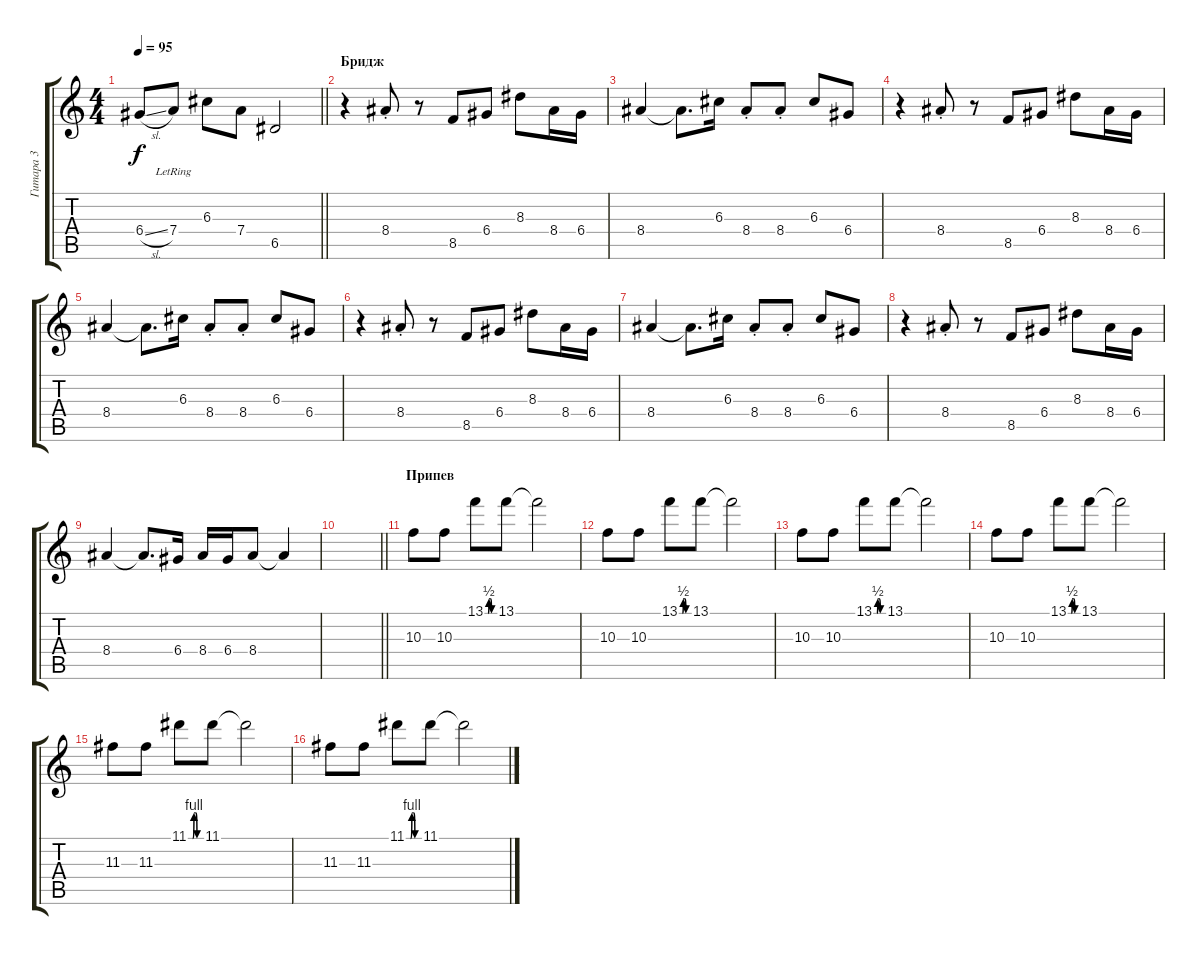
\track ("Гитара 3" "Гитара 3") {instrument electricguitarclean}
\staff {score tabs}
\tuning (E4 B3 G3 D3 A2 E2) {hide}
\ts (4 4)
\tempo 95
\clef g2
\barLineRight lightlight
\ks c
6.4{sl}.8{dy f} 7.4{lr}.8 6.3.8 7.4.8 6.5.2 |
\section ("" "Бридж")
r.4{volume 7 balance 4} 8.4{st}.8 r.8 8.5.8 6.4.8 8.3.8 8.4.16 6.4.16 |
8.4.4 8.4{t}.8{d} 6.3.16 8.4{st}.8 8.4{st}.8 6.3.8 6.4.8 |
r.4 8.4{st}.8 r.8 8.5.8 6.4.8 8.3.8 8.4.16 6.4.16 |
8.4.4 8.4{t}.8{d} 6.3.16 8.4{st}.8 8.4{st}.8 6.3.8 6.4.8 |
r.4 8.4{st}.8 r.8 8.5.8 6.4.8 8.3.8 8.4.16 6.4.16 |
8.4.4 8.4{t}.8{d} 6.3.16 8.4{st}.8 8.4{st}.8 6.3.8 6.4.8 |
r.4 8.4{st}.8 r.8 8.5.8 6.4.8 8.3.8 8.4.16 6.4.16 |
8.4.4 8.4{t}.8{d} 6.4.16 8.4.16 6.4.16 8.4.8 8.4{t}.4 |
\barLineRight lightlight
|
\section ("" "Припев")
10.3.8{volume 15 instrument distortionguitar} 10.3.8 13.1{be (custom 0 0 10 0 20 0 25 2 30 2 34 2 41 0 60 0)}.8 13.1.8 13.1{t}.2 |
10.3.8 10.3.8 13.1{be (custom 0 0 10 0 20 0 25 2 30 2 34 2 41 0 60 0)}.8 13.1.8 13.1{t}.2 |
10.3.8 10.3.8 13.1{be (custom 0 0 10 0 20 0 25 2 30 2 34 2 41 0 60 0)}.8 13.1.8 13.1{t}.2 |
10.3.8 10.3.8 13.1{be (custom 0 0 10 0 20 0 25 2 30 2 34 2 41 0 60 0)}.8 13.1.8 13.1{t}.2 |
11.3.8 11.3.8 11.1{be (custom 0 0 10 0 15 0 20 0 26 4 30 4 32 4 35 4 40 0 46 0 60 0)}.8 11.1.8 11.1{t}.2 |
11.3.8 11.3.8 11.1{be (custom 0 0 10 0 15 0 20 0 26 4 30 4 32 4 35 4 40 0 46 0 60 0)}.8 11.1.8 11.1{t}.2
